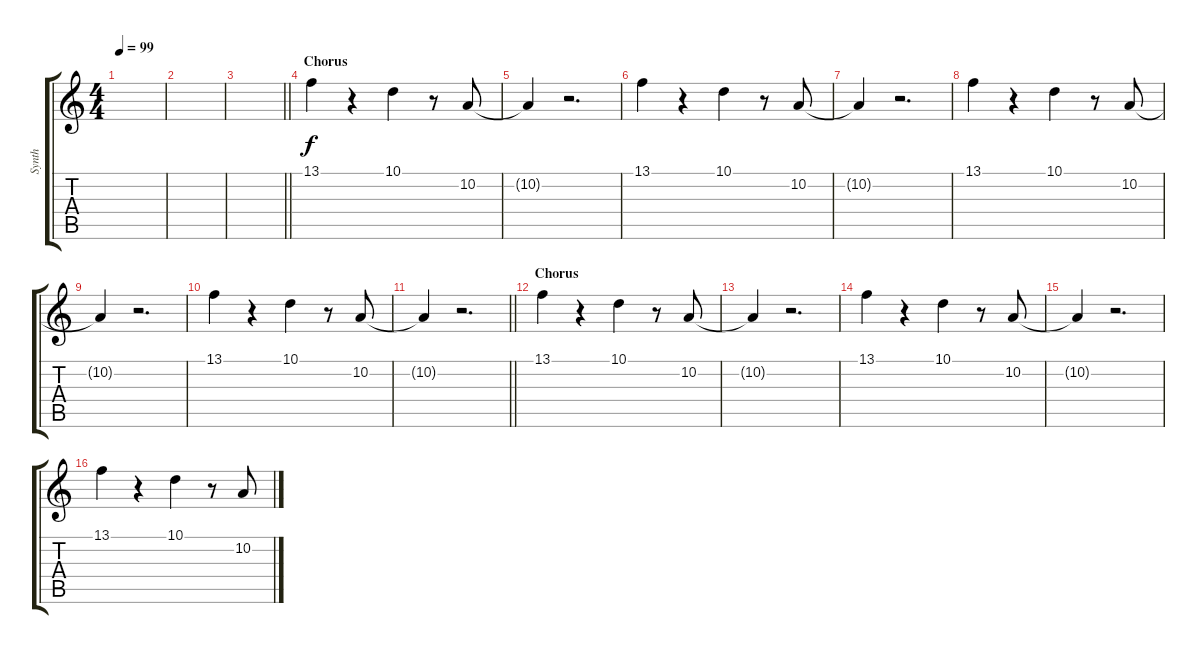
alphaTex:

\track ("Synth" "Synth") {instrument fx3crystal}
\staff {score tabs}
\tuning (E4 B3 G3 D3 A2 E2) {hide}
\ts (4 4)
\tempo 99
\clef g2
\ks c
|
|
\barLineRight lightlight
|
\section ("" "Chorus")
13.1.4 r.4 10.1.4 r.8 10.2.8 |
10.2{t}.4 r.2{d} |
13.1.4 r.4 10.1.4 r.8 10.2.8 |
10.2{t}.4 r.2{d} |
13.1.4 r.4 10.1.4 r.8 10.2.8 |
10.2{t}.4 r.2{d} |
13.1.4 r.4 10.1.4 r.8 10.2.8 |
\barLineRight lightlight
10.2{t}.4 r.2{d} |
\section ("" "Chorus")
13.1.4 r.4 10.1.4 r.8 10.2.8 |
10.2{t}.4 r.2{d} |
13.1.4 r.4 10.1.4 r.8 10.2.8 |
10.2{t}.4 r.2{d} |
13.1.4 r.4 10.1.4 r.8 10.2.8
